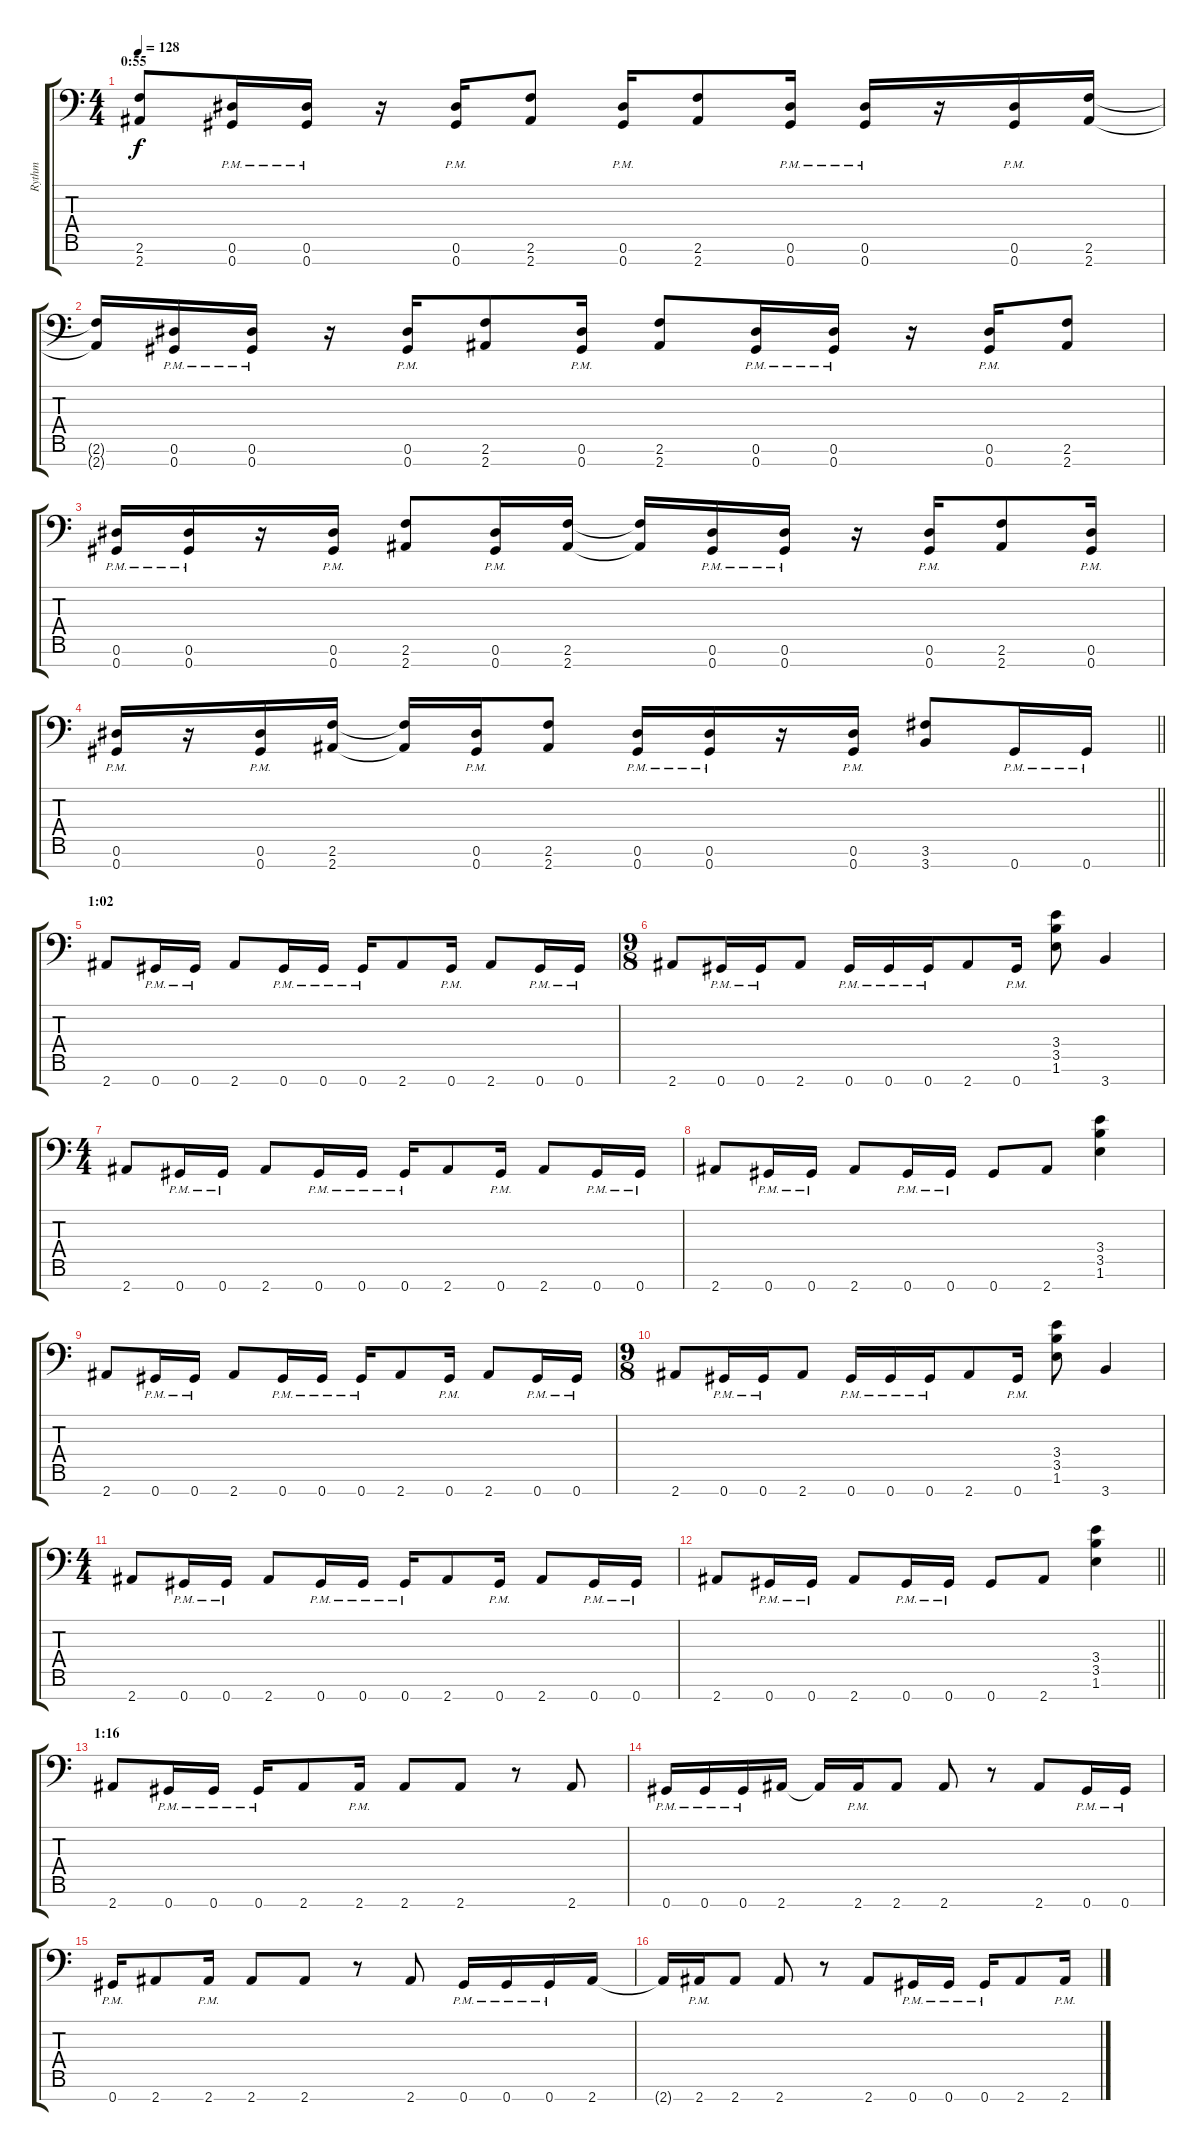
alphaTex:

\track ("Rythm" "Rythm") {instrument distortionguitar}
\staff {score tabs}
\tuning (Eb4 Bb3 Gb3 Db3 Ab2 Eb2 Ab1) {hide}
\ts (4 4)
\section ("" "0:55")
\tempo 128
\clef f4
\ks c
(2.6 2.7).8{dy f} (0.6{pm} 0.7{pm}).16 (0.6{pm} 0.7{pm}).16 r.16 (0.6{pm} 0.7{pm}).16 (2.6 2.7).8 (0.6{pm} 0.7{pm}).16 (2.6 2.7).8 (0.6{pm} 0.7{pm}).16 (0.6{pm} 0.7{pm}).16 r.16 (0.6{pm} 0.7{pm}).16 (2.6 2.7).16 |
(2.6{t} 2.7{t}).16 (0.6{pm} 0.7{pm}).16 (0.6{pm} 0.7{pm}).16 r.16 (0.6{pm} 0.7{pm}).16 (2.6 2.7).8 (0.6{pm} 0.7{pm}).16 (2.6 2.7).8 (0.6{pm} 0.7{pm}).16 (0.6{pm} 0.7{pm}).16 r.16 (0.6{pm} 0.7{pm}).16 (2.6 2.7).8 |
(0.6{pm} 0.7{pm}).16 (0.6{pm} 0.7{pm}).16 r.16 (0.6{pm} 0.7{pm}).16 (2.6 2.7).8 (0.6{pm} 0.7{pm}).16 (2.6 2.7).16 (2.6{t} 2.7{t}).16 (0.6{pm} 0.7{pm}).16 (0.6{pm} 0.7{pm}).16 r.16 (0.6{pm} 0.7{pm}).16 (2.6 2.7).8 (0.6{pm} 0.7{pm}).16 |
\barLineRight lightlight
(0.6{pm} 0.7{pm}).16 r.16 (0.6{pm} 0.7{pm}).16 (2.6 2.7).16 (2.6{t} 2.7{t}).16 (0.6{pm} 0.7{pm}).16 (2.6 2.7).8 (0.6{pm} 0.7{pm}).16 (0.6{pm} 0.7{pm}).16 r.16 (0.6{pm} 0.7{pm}).16 (3.6 3.7).8 0.7{pm}.16 0.7{pm}.16 |
\section ("" "1:02")
2.7.8 0.7{pm}.16 0.7{pm}.16 2.7.8 0.7{pm}.16 0.7{pm}.16 0.7{pm}.16 2.7.8 0.7{pm}.16 2.7.8 0.7{pm}.16 0.7{pm}.16 |
\ts (9 8)
2.7.8 0.7{pm}.16 0.7{pm}.16 2.7.8 0.7{pm}.16 0.7{pm}.16 0.7{pm}.16 2.7.8 0.7{pm}.16 (3.4 3.5 1.6).8 3.7.4 |
\ts (4 4)
2.7.8 0.7{pm}.16 0.7{pm}.16 2.7.8 0.7{pm}.16 0.7{pm}.16 0.7{pm}.16 2.7.8 0.7{pm}.16 2.7.8 0.7{pm}.16 0.7{pm}.16 |
2.7.8 0.7{pm}.16 0.7{pm}.16 2.7.8 0.7{pm}.16 0.7{pm}.16 0.7.8 2.7.8 (3.4 3.5 1.6).4 |
2.7.8 0.7{pm}.16 0.7{pm}.16 2.7.8 0.7{pm}.16 0.7{pm}.16 0.7{pm}.16 2.7.8 0.7{pm}.16 2.7.8 0.7{pm}.16 0.7{pm}.16 |
\ts (9 8)
2.7.8 0.7{pm}.16 0.7{pm}.16 2.7.8 0.7{pm}.16 0.7{pm}.16 0.7{pm}.16 2.7.8 0.7{pm}.16 (3.4 3.5 1.6).8 3.7.4 |
\ts (4 4)
2.7.8 0.7{pm}.16 0.7{pm}.16 2.7.8 0.7{pm}.16 0.7{pm}.16 0.7{pm}.16 2.7.8 0.7{pm}.16 2.7.8 0.7{pm}.16 0.7{pm}.16 |
\barLineRight lightlight
2.7.8 0.7{pm}.16 0.7{pm}.16 2.7.8 0.7{pm}.16 0.7{pm}.16 0.7.8 2.7.8 (3.4 3.5 1.6).4 |
\section ("" "1:16")
2.7.8 0.7{pm}.16 0.7{pm}.16 0.7{pm}.16 2.7.8 2.7{pm}.16 2.7.8 2.7.8 r.8 2.7.8 |
0.7{pm}.16 0.7{pm}.16 0.7{pm}.16 2.7.16 2.7{t}.16 2.7{pm}.16 2.7.8 2.7.8 r.8 2.7.8 0.7{pm}.16 0.7{pm}.16 |
0.7{pm}.16 2.7.8 2.7{pm}.16 2.7.8 2.7.8 r.8 2.7.8 0.7{pm}.16 0.7{pm}.16 0.7{pm}.16 2.7.16 |
2.7{t}.16 2.7{pm}.16 2.7.8 2.7.8 r.8 2.7.8 0.7{pm}.16 0.7{pm}.16 0.7{pm}.16 2.7.8 2.7{pm}.16
